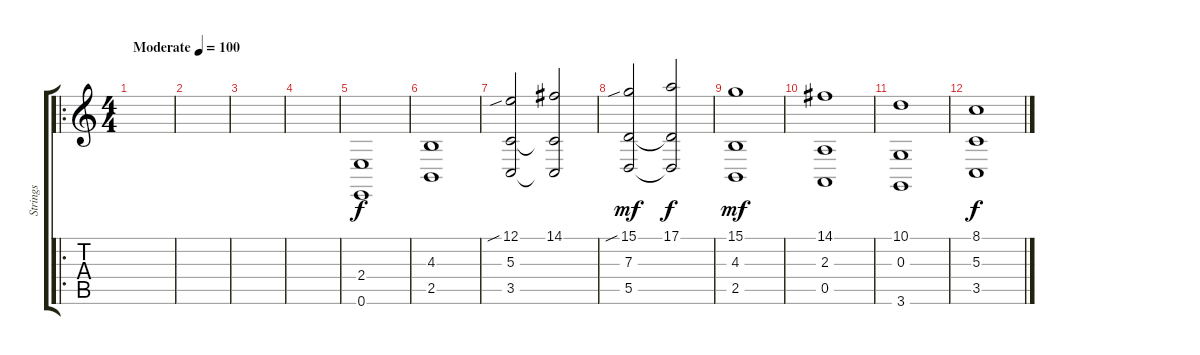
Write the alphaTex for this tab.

\track ("Strings" "Strings") {instrument stringensemble1}
\staff {score tabs}
\tuning (E4 B3 G3 D3 A2 E2) {hide}
\ro
\ts (4 4)
\tempo (100 "Moderate")
\clef g2
\ks c
|
|
|
|
(2.4 0.6).1 |
(4.3 2.5).1 |
(12.1{sib} 5.3 3.5).2 (14.1 5.3{t} 3.5{t}).2{dy f} |
(15.1{sib} 7.3 5.5).2{dy mf} (17.1 7.3{t} 5.5{t}).2{dy f} |
(15.1 4.3 2.5).1{dy mf} |
(14.1 2.3 0.5).1 |
(10.1 0.3 3.6).1 |
(8.1 5.3 3.5).1{dy f}
